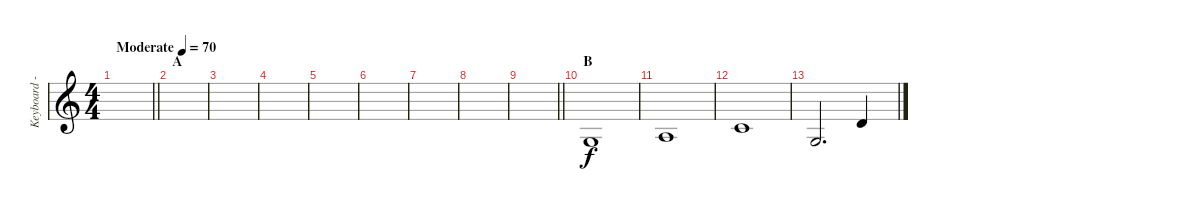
\track ("Keyboard - Pad1 B" "Keyboard -") {instrument pad2warm}
\staff {score}
\tuning (E4 B3 G3 D3 A2 E2) {hide}
\ts (4 4)
\tempo (70 "Moderate")
\clef g2
\barLineRight lightlight
\ks c
|
\section ("" "A")
|
|
|
|
|
|
|
\barLineRight lightlight
|
\section ("" "B")
0.3.1 |
2.3.1 |
5.3.1 |
0.3.2{d} 3.2.4
